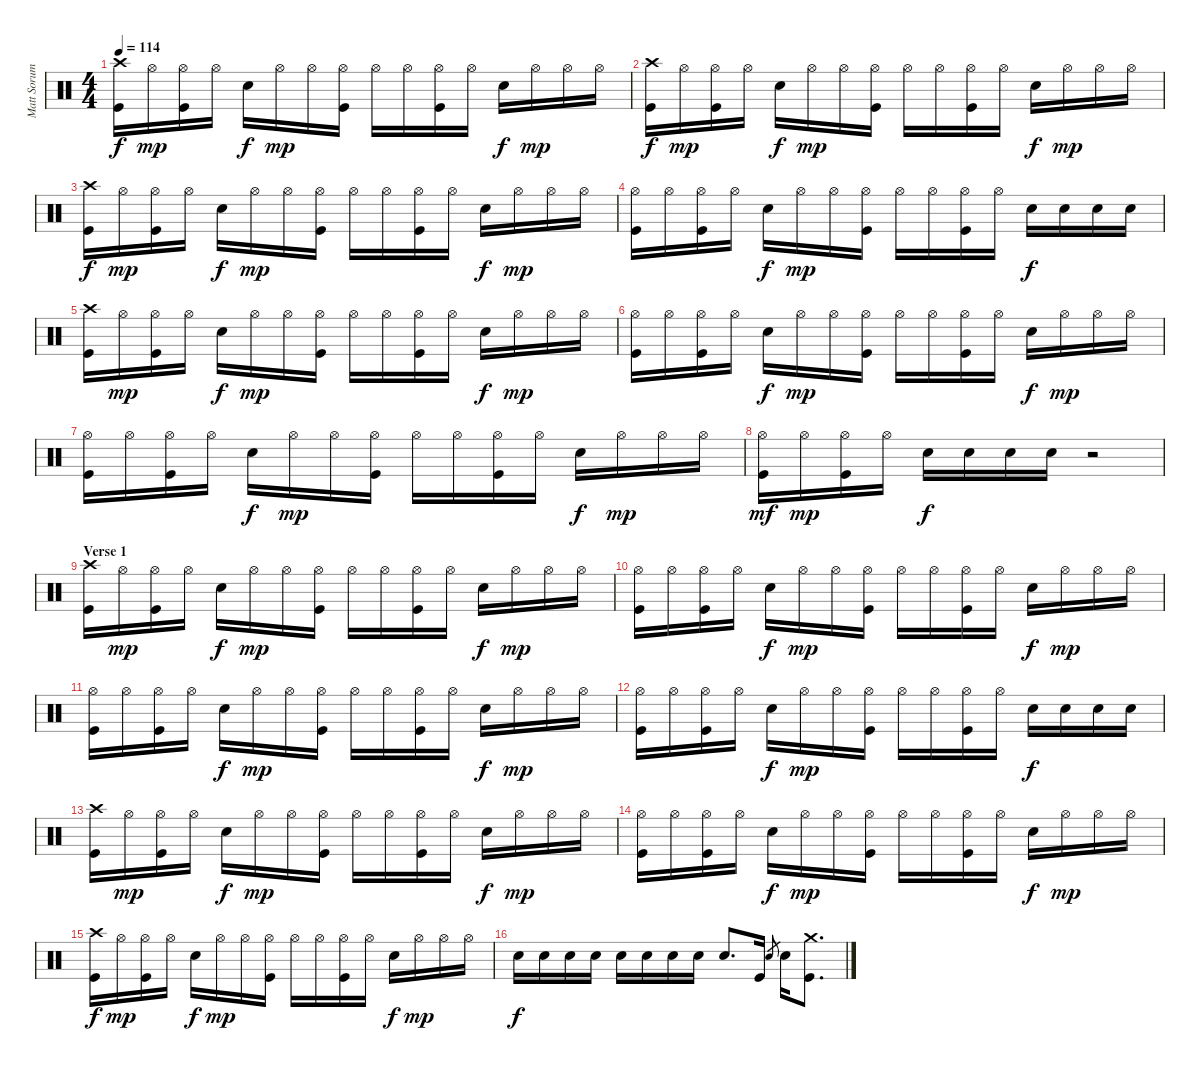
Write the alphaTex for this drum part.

\track ("Matt Sorum" "Matt Sorum") {instrument percussion}
\staff {score}
\articulation defaults
\ts (4 4)
\tempo 114
\clef neutral
\ks c
("Crash high (hit)" "Kick (hit)").16{dy f} "Hi-Hat (open)".16{dy mp} ("Hi-Hat (open)" "Kick (hit)").16 "Hi-Hat (open)".16 "Electric Snare (hit)".16{dy f} "Hi-Hat (open)".16{dy mp} "Hi-Hat (open)".16 ("Hi-Hat (open)" "Kick (hit)").16 "Hi-Hat (open)".16 "Hi-Hat (open)".16 ("Hi-Hat (open)" "Kick (hit)").16 "Hi-Hat (open)".16 "Electric Snare (hit)".16{dy f} "Hi-Hat (open)".16{dy mp} "Hi-Hat (open)".16 "Hi-Hat (open)".16 |
("Crash high (hit)" "Kick (hit)").16{dy f} "Hi-Hat (open)".16{dy mp} ("Hi-Hat (open)" "Kick (hit)").16 "Hi-Hat (open)".16 "Electric Snare (hit)".16{dy f} "Hi-Hat (open)".16{dy mp} "Hi-Hat (open)".16 ("Hi-Hat (open)" "Kick (hit)").16 "Hi-Hat (open)".16 "Hi-Hat (open)".16 ("Hi-Hat (open)" "Kick (hit)").16 "Hi-Hat (open)".16 "Electric Snare (hit)".16{dy f} "Hi-Hat (open)".16{dy mp} "Hi-Hat (open)".16 "Hi-Hat (open)".16 |
("Crash high (hit)" "Kick (hit)").16{dy f} "Hi-Hat (open)".16{dy mp} ("Hi-Hat (open)" "Kick (hit)").16 "Hi-Hat (open)".16 "Electric Snare (hit)".16{dy f} "Hi-Hat (open)".16{dy mp} "Hi-Hat (open)".16 ("Hi-Hat (open)" "Kick (hit)").16 "Hi-Hat (open)".16 "Hi-Hat (open)".16 ("Hi-Hat (open)" "Kick (hit)").16 "Hi-Hat (open)".16 "Electric Snare (hit)".16{dy f} "Hi-Hat (open)".16{dy mp} "Hi-Hat (open)".16 "Hi-Hat (open)".16 |
("Hi-Hat (open)" "Kick (hit)").16 "Hi-Hat (open)".16 ("Hi-Hat (open)" "Kick (hit)").16 "Hi-Hat (open)".16 "Electric Snare (hit)".16{dy f} "Hi-Hat (open)".16{dy mp} "Hi-Hat (open)".16 ("Hi-Hat (open)" "Kick (hit)").16 "Hi-Hat (open)".16 "Hi-Hat (open)".16 ("Hi-Hat (open)" "Kick (hit)").16 "Hi-Hat (open)".16 "Electric Snare (hit)".16{dy f} "Electric Snare (hit)".16 "Electric Snare (hit)".16 "Electric Snare (hit)".16 |
("Crash high (hit)" "Kick (hit)").16 "Hi-Hat (open)".16{dy mp} ("Hi-Hat (open)" "Kick (hit)").16 "Hi-Hat (open)".16 "Electric Snare (hit)".16{dy f} "Hi-Hat (open)".16{dy mp} "Hi-Hat (open)".16 ("Hi-Hat (open)" "Kick (hit)").16 "Hi-Hat (open)".16 "Hi-Hat (open)".16 ("Hi-Hat (open)" "Kick (hit)").16 "Hi-Hat (open)".16 "Electric Snare (hit)".16{dy f} "Hi-Hat (open)".16{dy mp} "Hi-Hat (open)".16 "Hi-Hat (open)".16 |
("Hi-Hat (open)" "Kick (hit)").16 "Hi-Hat (open)".16 ("Hi-Hat (open)" "Kick (hit)").16 "Hi-Hat (open)".16 "Electric Snare (hit)".16{dy f} "Hi-Hat (open)".16{dy mp} "Hi-Hat (open)".16 ("Hi-Hat (open)" "Kick (hit)").16 "Hi-Hat (open)".16 "Hi-Hat (open)".16 ("Hi-Hat (open)" "Kick (hit)").16 "Hi-Hat (open)".16 "Electric Snare (hit)".16{dy f} "Hi-Hat (open)".16{dy mp} "Hi-Hat (open)".16 "Hi-Hat (open)".16 |
("Hi-Hat (open)" "Kick (hit)").16 "Hi-Hat (open)".16 ("Hi-Hat (open)" "Kick (hit)").16 "Hi-Hat (open)".16 "Electric Snare (hit)".16{dy f} "Hi-Hat (open)".16{dy mp} "Hi-Hat (open)".16 ("Hi-Hat (open)" "Kick (hit)").16 "Hi-Hat (open)".16 "Hi-Hat (open)".16 ("Hi-Hat (open)" "Kick (hit)").16 "Hi-Hat (open)".16 "Electric Snare (hit)".16{dy f} "Hi-Hat (open)".16{dy mp} "Hi-Hat (open)".16 "Hi-Hat (open)".16 |
("Hi-Hat (open)" "Kick (hit)").16{dy mf} "Hi-Hat (open)".16{dy mp} ("Hi-Hat (open)" "Kick (hit)").16 "Hi-Hat (open)".16 "Electric Snare (hit)".16{dy f} "Electric Snare (hit)".16 "Electric Snare (hit)".16 "Electric Snare (hit)".16 r.2 |
\section ("" "Verse 1")
("Crash high (hit)" "Kick (hit)").16 "Hi-Hat (open)".16{dy mp} ("Hi-Hat (open)" "Kick (hit)").16 "Hi-Hat (open)".16 "Electric Snare (hit)".16{dy f} "Hi-Hat (open)".16{dy mp} "Hi-Hat (open)".16 ("Hi-Hat (open)" "Kick (hit)").16 "Hi-Hat (open)".16 "Hi-Hat (open)".16 ("Hi-Hat (open)" "Kick (hit)").16 "Hi-Hat (open)".16 "Electric Snare (hit)".16{dy f} "Hi-Hat (open)".16{dy mp} "Hi-Hat (open)".16 "Hi-Hat (open)".16 |
("Hi-Hat (open)" "Kick (hit)").16 "Hi-Hat (open)".16 ("Hi-Hat (open)" "Kick (hit)").16 "Hi-Hat (open)".16 "Electric Snare (hit)".16{dy f} "Hi-Hat (open)".16{dy mp} "Hi-Hat (open)".16 ("Hi-Hat (open)" "Kick (hit)").16 "Hi-Hat (open)".16 "Hi-Hat (open)".16 ("Hi-Hat (open)" "Kick (hit)").16 "Hi-Hat (open)".16 "Electric Snare (hit)".16{dy f} "Hi-Hat (open)".16{dy mp} "Hi-Hat (open)".16 "Hi-Hat (open)".16 |
("Hi-Hat (open)" "Kick (hit)").16 "Hi-Hat (open)".16 ("Hi-Hat (open)" "Kick (hit)").16 "Hi-Hat (open)".16 "Electric Snare (hit)".16{dy f} "Hi-Hat (open)".16{dy mp} "Hi-Hat (open)".16 ("Hi-Hat (open)" "Kick (hit)").16 "Hi-Hat (open)".16 "Hi-Hat (open)".16 ("Hi-Hat (open)" "Kick (hit)").16 "Hi-Hat (open)".16 "Electric Snare (hit)".16{dy f} "Hi-Hat (open)".16{dy mp} "Hi-Hat (open)".16 "Hi-Hat (open)".16 |
("Hi-Hat (open)" "Kick (hit)").16 "Hi-Hat (open)".16 ("Hi-Hat (open)" "Kick (hit)").16 "Hi-Hat (open)".16 "Electric Snare (hit)".16{dy f} "Hi-Hat (open)".16{dy mp} "Hi-Hat (open)".16 ("Hi-Hat (open)" "Kick (hit)").16 "Hi-Hat (open)".16 "Hi-Hat (open)".16 ("Hi-Hat (open)" "Kick (hit)").16 "Hi-Hat (open)".16 "Electric Snare (hit)".16{dy f} "Electric Snare (hit)".16 "Electric Snare (hit)".16 "Electric Snare (hit)".16 |
("Crash high (hit)" "Kick (hit)").16 "Hi-Hat (open)".16{dy mp} ("Hi-Hat (open)" "Kick (hit)").16 "Hi-Hat (open)".16 "Electric Snare (hit)".16{dy f} "Hi-Hat (open)".16{dy mp} "Hi-Hat (open)".16 ("Hi-Hat (open)" "Kick (hit)").16 "Hi-Hat (open)".16 "Hi-Hat (open)".16 ("Hi-Hat (open)" "Kick (hit)").16 "Hi-Hat (open)".16 "Electric Snare (hit)".16{dy f} "Hi-Hat (open)".16{dy mp} "Hi-Hat (open)".16 "Hi-Hat (open)".16 |
("Hi-Hat (open)" "Kick (hit)").16 "Hi-Hat (open)".16 ("Hi-Hat (open)" "Kick (hit)").16 "Hi-Hat (open)".16 "Electric Snare (hit)".16{dy f} "Hi-Hat (open)".16{dy mp} "Hi-Hat (open)".16 ("Hi-Hat (open)" "Kick (hit)").16 "Hi-Hat (open)".16 "Hi-Hat (open)".16 ("Hi-Hat (open)" "Kick (hit)").16 "Hi-Hat (open)".16 "Electric Snare (hit)".16{dy f} "Hi-Hat (open)".16{dy mp} "Hi-Hat (open)".16 "Hi-Hat (open)".16 |
("Crash high (hit)" "Kick (hit)").16{dy f} "Hi-Hat (open)".16{dy mp} ("Hi-Hat (open)" "Kick (hit)").16 "Hi-Hat (open)".16 "Electric Snare (hit)".16{dy f} "Hi-Hat (open)".16{dy mp} "Hi-Hat (open)".16 ("Hi-Hat (open)" "Kick (hit)").16 "Hi-Hat (open)".16 "Hi-Hat (open)".16 ("Hi-Hat (open)" "Kick (hit)").16 "Hi-Hat (open)".16 "Electric Snare (hit)".16{dy f} "Hi-Hat (open)".16{dy mp} "Hi-Hat (open)".16 "Hi-Hat (open)".16 |
"Electric Snare (hit)".16{dy f} "Electric Snare (hit)".16 "Electric Snare (hit)".16 "Electric Snare (hit)".16 "Electric Snare (hit)".16 "Electric Snare (hit)".16 "Electric Snare (hit)".16 "Electric Snare (hit)".16 "Electric Snare (hit)".8{d} "Kick (hit)".16 "Electric Snare (hit)".8{gr} "Electric Snare (hit)".16 ("Crash medium (hit)" "Kick (hit)").8{d}
